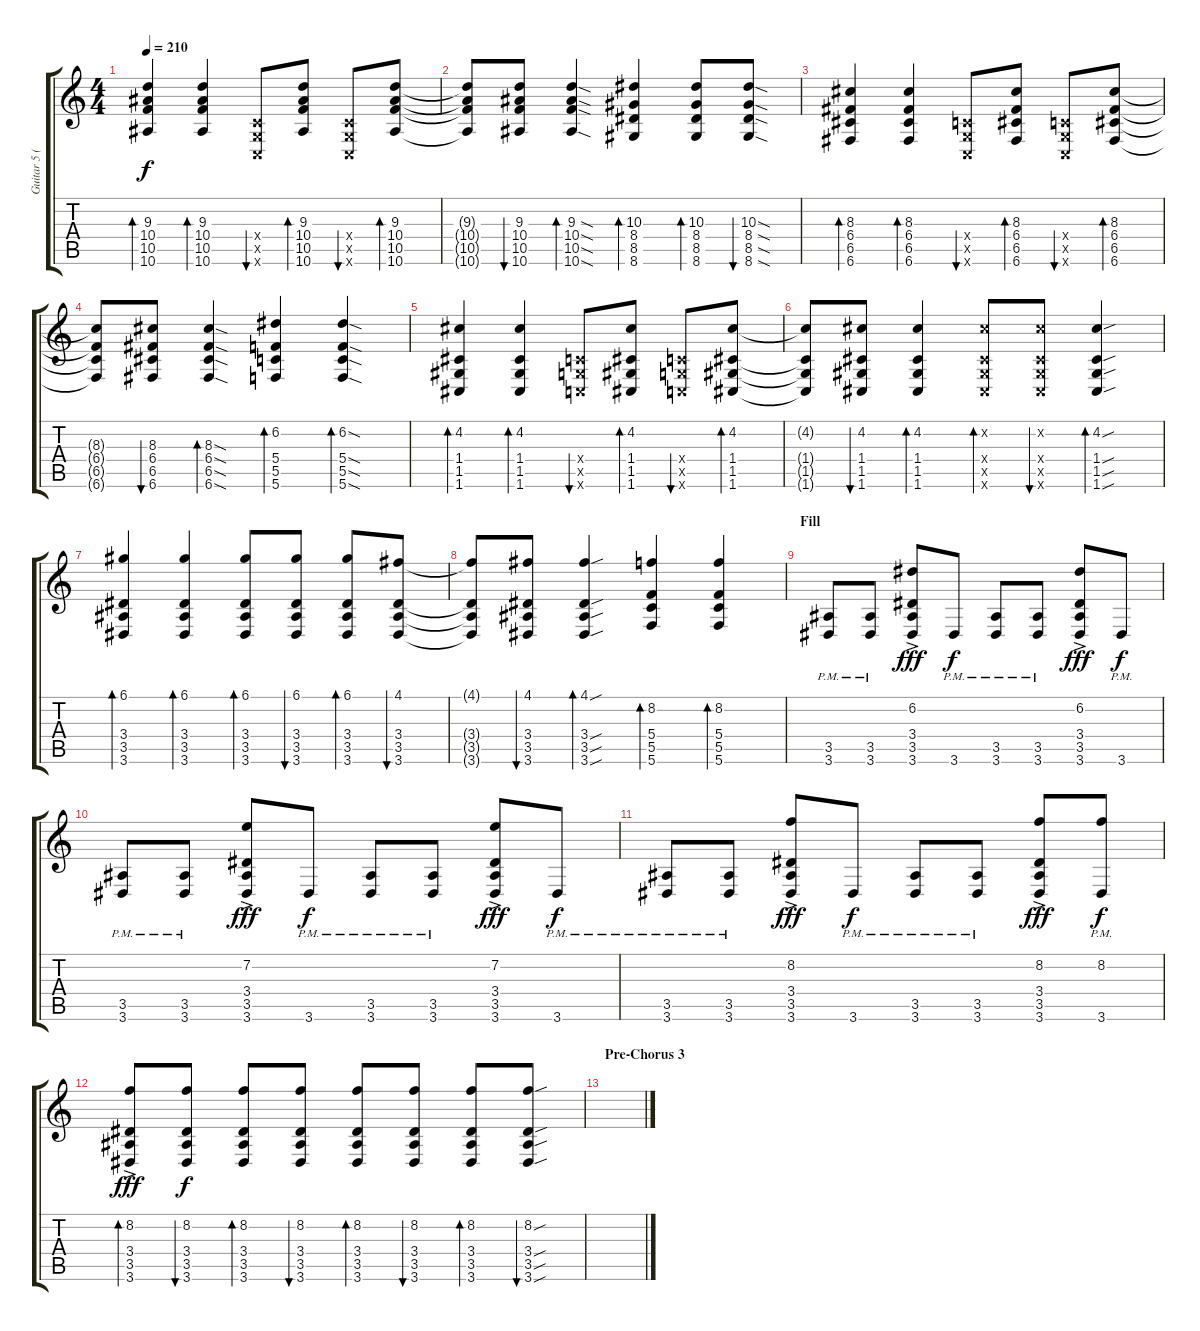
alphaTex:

\track ("Guitar 5 (distortion)" "Guitar 5 (") {instrument distortionguitar}
\staff {score tabs}
\tuning (D4 A3 F3 C3 G2 C2) {hide}
\ts (4 4)
\tempo 210
\clef g2
\ks c
(9.3 10.4 10.5 10.6).4{bd 60 dy f} (9.3 10.4 10.5 10.6).4{bd 60} (0.4{x} 0.5{x} 0.6{x}).8{bu 60} (9.3 10.4 10.5 10.6).8{bd 60} (0.4{x} 0.5{x} 0.6{x}).8{bu 60} (9.3 10.4 10.5 10.6).8{bd 60} |
(9.3{t} 10.4{t} 10.5{t} 10.6{t}).8 (9.3 10.4 10.5 10.6).8{bu 60} (9.3{sod} 10.4{sod} 10.5{sod} 10.6{sod}).4{bd 60} (10.3 8.4 8.5 8.6).4{bd 60} (10.3 8.4 8.5 8.6).8{bd 60} (10.3{sod} 8.4{sod} 8.5{sod} 8.6{sod}).8{bu 60} |
(8.3 6.4 6.5 6.6).4{bd 60} (8.3 6.4 6.5 6.6).4{bd 60} (0.4{x} 0.5{x} 0.6{x}).8{bu 60} (8.3 6.4 6.5 6.6).8{bd 60} (0.4{x} 0.5{x} 0.6{x}).8{bu 60} (8.3 6.4 6.5 6.6).8{bd 60} |
(8.3{t} 6.4{t} 6.5{t} 6.6{t}).8 (8.3 6.4 6.5 6.6).8{bu 60} (8.3{sod} 6.4{sod} 6.5{sod} 6.6{sod}).4{bd 60} (6.2 5.4 5.5 5.6).4{bd 60} (6.2{sod} 5.4{sod} 5.5{sod} 5.6{sod}).4{bd 60} |
(4.2 1.4 1.5 1.6).4{bd 60} (4.2 1.4 1.5 1.6).4{bd 60} (0.4{x} 0.5{x} 0.6{x}).8{bu 60} (4.2 1.4 1.5 1.6).8{bd 60} (0.4{x} 0.5{x} 0.6{x}).8{bu 60} (4.2 1.4 1.5 1.6).8{bd 60} |
(4.2{t} 1.4{t} 1.5{t} 1.6{t}).8 (4.2 1.4 1.5 1.6).8{bu 60} (4.2 1.4 1.5 1.6).4{bd 60} (4.2{x} 1.4{x} 1.5{x} 1.6{x}).8{bd 60} (4.2{x} 1.4{x} 1.5{x} 1.6{x}).8{bu 60} (4.2{sou} 1.4{sou} 1.5{sou} 1.6{sou}).4{bd 60} |
(6.1 3.4 3.5 3.6).4{bd 60} (6.1 3.4 3.5 3.6).4{bd 60} (6.1 3.4 3.5 3.6).8{bd 60} (6.1 3.4 3.5 3.6).8{bu 60} (6.1 3.4 3.5 3.6).8{bd 60} (4.1 3.4 3.5 3.6).8{bu 60} |
(4.1{t} 3.4{t} 3.5{t} 3.6{t}).8 (4.1 3.4 3.5 3.6).8{bu 60} (4.1{sou} 3.4{sou} 3.5{sou} 3.6{sou}).4{bd 120} (8.2 5.4 5.5 5.6).4{bd 60} (8.2 5.4 5.5 5.6).4{bd 60} |
\section ("" "Fill")
(3.5{pm} 3.6{pm}).8 (3.5{pm} 3.6{pm}).8 (6.2 3.4 3.5 3.6{ac}).8{dy fff} 3.6{pm}.8{dy f} (3.5{pm} 3.6{pm}).8 (3.5{pm} 3.6{pm}).8 (6.2 3.4 3.5 3.6{ac}).8{dy fff} 3.6{pm}.8{dy f} |
(3.5{pm} 3.6{pm}).8 (3.5{pm} 3.6{pm}).8 (7.2 3.4 3.5 3.6{ac}).8{dy fff} 3.6{pm}.8{dy f} (3.5{pm} 3.6{pm}).8 (3.5{pm} 3.6{pm}).8 (7.2 3.4 3.5 3.6{ac}).8{dy fff} 3.6{pm}.8{dy f} |
(3.5{pm} 3.6{pm}).8 (3.5{pm} 3.6{pm}).8 (8.2 3.4 3.5 3.6{ac}).8{dy fff} 3.6{pm}.8{dy f} (3.5{pm} 3.6{pm}).8 (3.5{pm} 3.6{pm}).8 (8.2 3.4 3.5 3.6{ac}).8{dy fff} (8.2{pm} 3.6{pm}).8{dy f} |
(8.2 3.4 3.5 3.6{ac}).8{bd 120 dy fff} (8.2 3.4 3.5 3.6).8{bu 120 dy f} (8.2 3.4 3.5 3.6).8{bd 120} (8.2 3.4 3.5 3.6).8{bu 120} (8.2 3.4 3.5 3.6).8{bd 120} (8.2 3.4 3.5 3.6).8{bu 120} (8.2 3.4 3.5 3.6).8{bd 120} (8.2{sou} 3.4{sou} 3.5{sou} 3.6{sou}).8{bu 120} |
\section ("" "Pre-Chorus 3")
